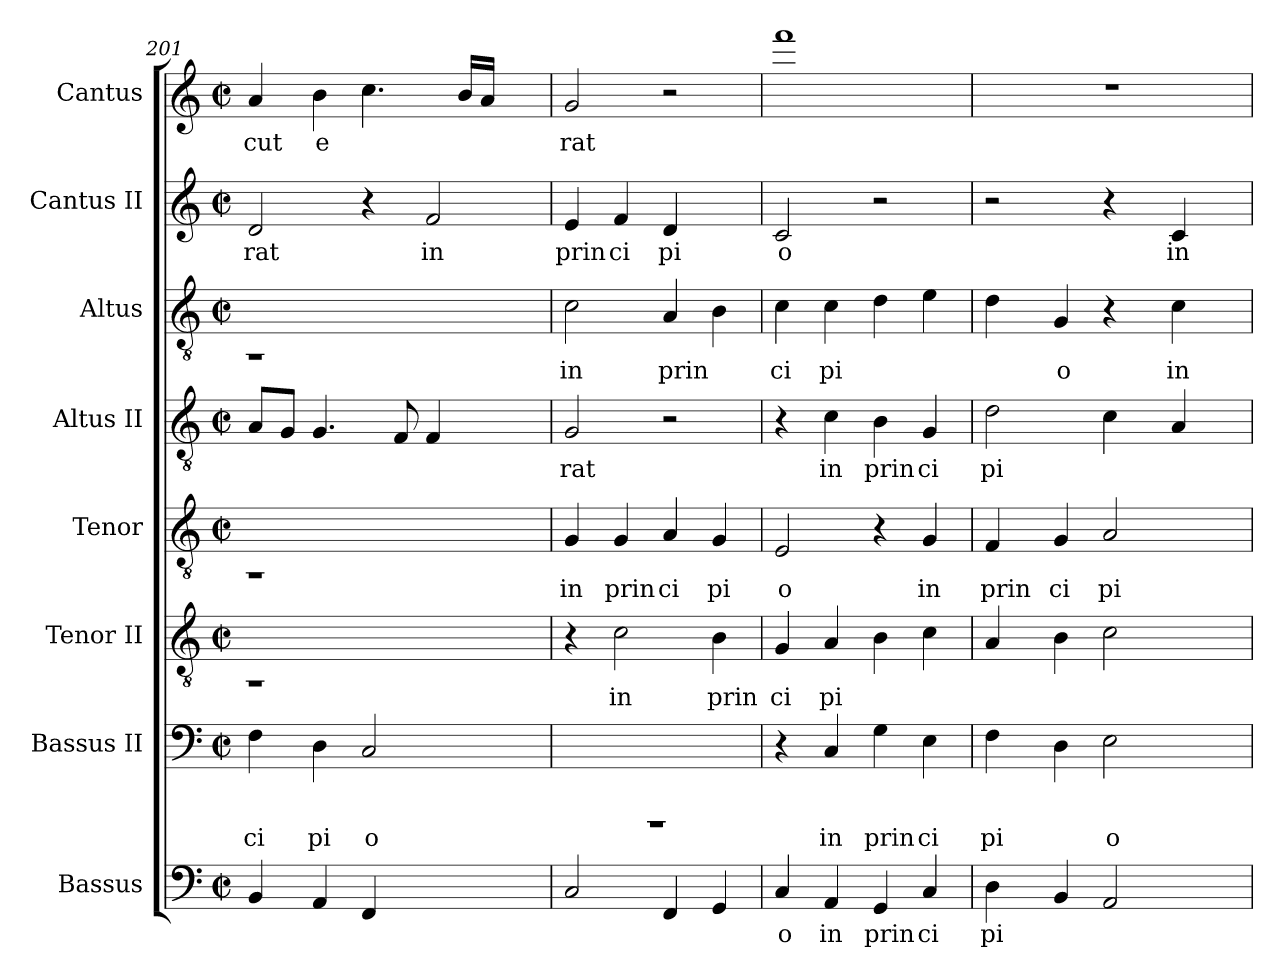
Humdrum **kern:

**kern	**text	**kern	**text	**kern	**text	**kern	**text	**kern	**text	**kern	**text	**kern	**text	**kern	**text
*part8	*part8	*part7	*part7	*part6	*part6	*part5	*part5	*part4	*part4	*part3	*part3	*part2	*part2	*part1	*part1
*staff8	*staff8	*staff7	*staff7	*staff6	*staff6	*staff5	*staff5	*staff4	*staff4	*staff3	*staff3	*staff2	*staff2	*staff1	*staff1
*I"Bassus	*	*I"Bassus II	*	*I"Tenor II	*	*I"Tenor	*	*I"Altus II	*	*I"Altus	*	*I"Cantus II	*	*I"Cantus	*
*I'Bassus	*	*I'Bassus II	*	*	*	*I'Tenor	*	*I'Altus II	*	*I'Altus	*	*I'Cantus II	*	*I'Cantus	*
*clefF4	*	*clefF4	*	*clefGv2	*	*clefGv2	*	*clefGv2	*	*clefGv2	*	*clefG2	*	*clefG2	*
*	*	*	*	*	*	*k[]	*	*	*	*	*	*	*	*	*
*	*	*	*	*	*	*C:	*	*	*	*	*	*	*	*	*
*M2/2	*	*M2/2	*	*M2/2	*	*M2/2	*	*M2/2	*	*M2/2	*	*M2/2	*	*M2/2	*
*met(c|)	*	*met(c|)	*	*met(c|)	*	*met(c|)	*	*met(c|)	*	*met(c|)	*	*met(c|)	*	*met(c|)	*
=201	=201	=201	=201	=201	=201	=201	=201	=201	=201	=201	=201	=201	=201	=201	=201
!	!	!	!LO:LY:b:cj	!LO:N:vis=1	!	!LO:N:vis=1	!	!	!	!LO:N:vis=1	!	!	!LO:LY:b:cj	!	!LO:LY:b:cj
4BB/	.	4F\	ci	1rAA	.	1rAA	.	8A/L	.	1rAA	.	2d/	rat	4a/	cut
.	.	.	.	.	.	.	.	8G/J	.	.	.	.	.	.	.
!	!	!	!LO:LY:b:cj	!	!	!	!	!	!	!	!	!	!	!	!LO:LY:b:cj
4AA/	.	4D\	pi	.	.	.	.	4.G/	.	.	.	.	.	4b\	e
!	!	!	!LO:LY:b:cj	!	!	!	!	!	!	!	!	!	!	!	!
4FF/	.	2C/	o	.	.	.	.	.	.	.	.	4r	.	4.cc\	.
.	.	.	.	.	.	.	.	8F/	.	.	.	.	.	.	.
!	!	!	!	!	!	!	!	!	!	!	!	!	!LO:LY:b:cj	!	!
2ryy	.	.	.	.	.	.	.	4F/	.	.	.	2f/	in	.	.
.	.	.	.	.	.	.	.	.	.	.	.	.	.	16b/L	.
.	.	.	.	.	.	.	.	.	.	.	.	.	.	16a/J	.
.	.	4ryy	.	4ryy	.	4ryy	.	4ryy	.	4ryy	.	.	.	4ryy	.
=202	=202	=202	=202	=202	=202	=202	=202	=202	=202	=202	=202	=202	=202	=202	=202
!	!	!LO:N:vis=1	!	!	!	!	!LO:LY:b:cj	!	!LO:LY:b:cj	!	!LO:LY:b:cj	!	!LO:LY:b:cj	!	!LO:LY:b:cj
2C/	.	1rEEE	.	4r	.	4G/	in	2G/	rat	2c\	in	4e/	prin	2g/	rat
!	!	!	!	!	!LO:LY:b:cj	!	!LO:LY:b:cj	!	!	!	!	!	!LO:LY:b:cj	!	!
.	.	.	.	2c\	in	4G/	prin	.	.	.	.	4f/	ci	.	.
!	!	!	!	!	!	!	!LO:LY:b:cj	!	!	!	!LO:LY:b	!	!LO:LY:b:cj	!	!
4FF/	.	.	.	.	.	4A/	ci	2r	.	4A/	prin	4d/	pi	2r	.
!	!	!	!	!	!LO:LY:b:cj	!	!LO:LY:b:cj	!	!	!	!	!	!	!	!
4GG/	.	.	.	4B\	prin	4G/	pi	.	.	4B\	.	4ryy	.	.	.
=203	=203	=203	=203	=203	=203	=203	=203	=203	=203	=203	=203	=203	=203	=203	=203
!	!LO:LY:b:cj	!	!	!	!LO:LY:b:cj	!	!LO:LY:b:cj	!	!	!	!LO:LY:b:cj	!	!LO:LY:b:cj	!	!
4C/	o	4r	.	4G/	ci	2E/	o	4r	.	4c\	ci	2c/	o	1fff	.
!	!LO:LY:b:cj	!	!LO:LY:b:cj	!	!LO:LY:b:cj	!	!	!	!LO:LY:b:cj	!	!LO:LY:b:cj	!	!	!	!
4AA/	in	4C/	in	4A/	pi	.	.	4c\	in	4c\	pi	.	.	.	.
!	!LO:LY:b:cj	!	!LO:LY:b:cj	!	!	!	!	!	!LO:LY:b:cj	!	!	!	!	!	!
4GG/	prin	4G\	prin	4B\	.	4r	.	4B\	prin	4d\	.	2r	.	.	.
!	!LO:LY:b:cj	!	!LO:LY:b:cj	!	!	!	!LO:LY:b:cj	!	!LO:LY:b:cj	!	!	!	!	!	!
4C/	ci	4E\	ci	4c\	.	4G/	in	4G/	ci	4e\	.	.	.	.	.
!!LO:LB:g=z
=204	=204	=204	=204	=204	=204	=204	=204	=204	=204	=204	=204	=204	=204	=204	=204
!	!LO:LY:b:cj	!	!LO:LY:b:cj	!	!	!	!LO:LY:b:cj	!	!LO:LY:b:cj	!	!	!	!	!	!
*	*	*	*	*^	*	*	*	*	*	*^	*	*	*	*	*
4D\	pi	4F\	pi	4A/	8...ryy	.	4F/	prin	2d\	pi	4d\	32.ryy	.	2r	.	1r	.
.	.	.	.	.	.	.	.	.	.	.	.	2ryy	.	.	.	.	.
.	.	.	.	.	2ryy	.	.	.	.	.	.	.	.	.	.	.	.
!	!	!	!	!	!	!	!	!LO:LY:b:cj	!	!	!	!	!LO:LY:b:cj	!	!	!	!
4BB/	.	4D\	.	4B\	.	.	4G/	ci	.	.	4G/	.	o	.	.	.	.
!	!	!	!LO:LY:b:cj	!	!	!	!	!LO:LY:b:cj	!	!	!	!	!	!	!	!	!
2AA/	.	2E\	o	2c\	.	.	2A/	pi	4c\	.	4r	.	.	4r	.	.	.
.	.	.	.	.	.	.	.	.	.	.	.	4ryy	.	.	.	.	.
.	.	.	.	.	4ryy	.	.	.	.	.	.	.	.	.	.	.	.
!	!	!	!	!	!	!	!	!	!	!	!	!	!LO:LY:b:cj	!	!LO:LY:b:cj	!	!
.	.	.	.	.	.	.	.	.	4A/	.	4c\	.	in	4c/	in	.	.
.	.	.	.	.	.	.	.	.	.	.	.	8ryy	.	.	.	.	.
.	.	.	.	.	.	.	.	.	.	.	.	16ryy	.	.	.	.	.
.	.	.	.	.	64ryy	.	.	.	.	.	.	64ryy	.	.	.	.	.
*	*	*	*	*v	*v	*	*	*	*	*	*v	*v	*	*	*	*	*
=	=	=	=	=	=	=	=	=	=	=	=	=	=	=	=
*-	*-	*-	*-	*-	*-	*-	*-	*-	*-	*-	*-	*-	*-	*-	*-
